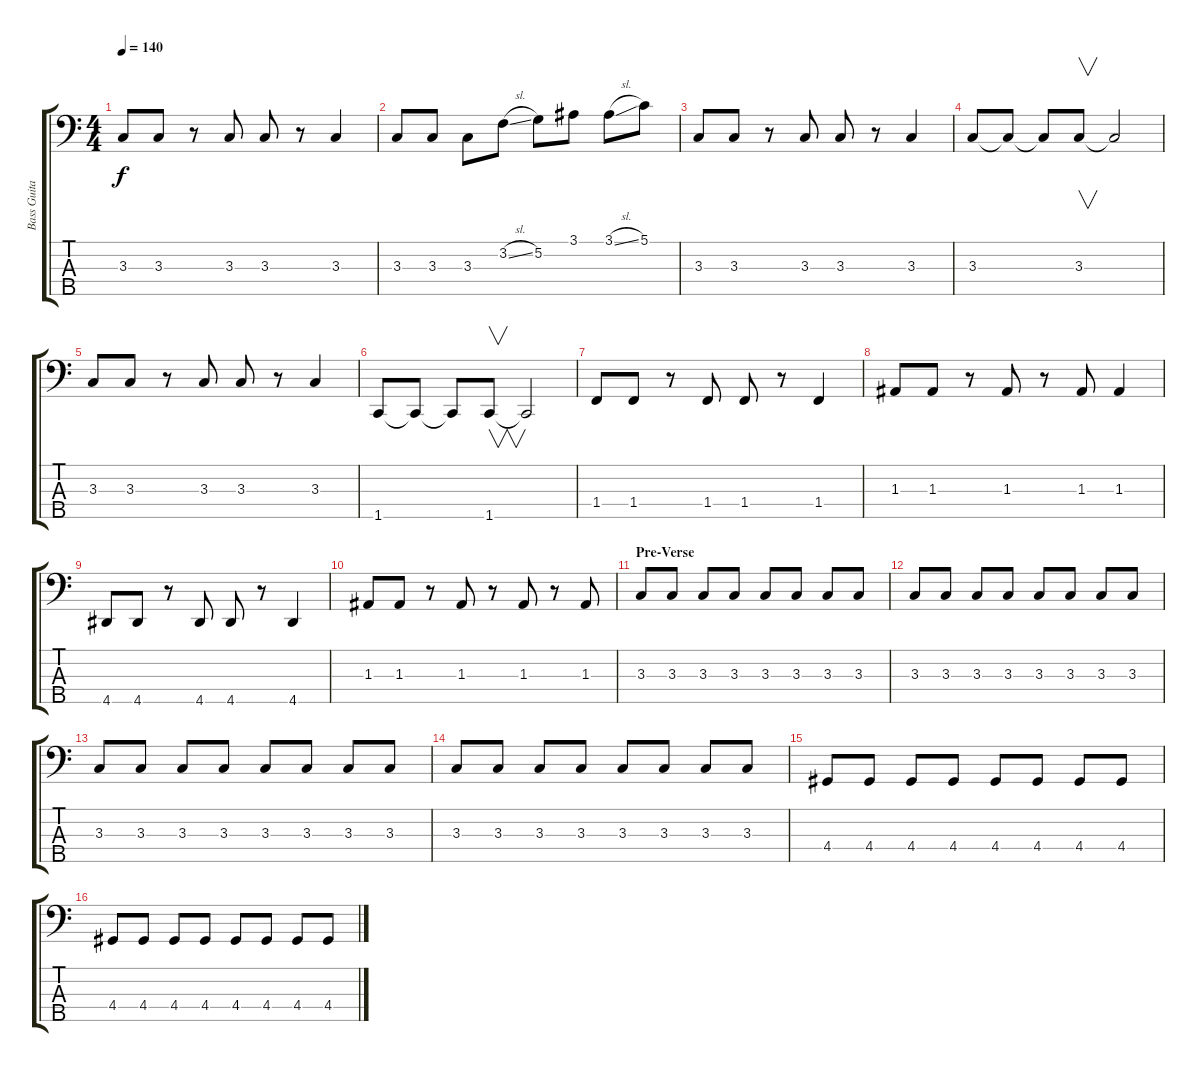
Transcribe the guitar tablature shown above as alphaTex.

\track ("Bass Guitar" "Bass Guita") {instrument electricbasspick}
\staff {score tabs}
\tuning (G2 D2 A1 E1 B0) {hide}
\ts (4 4)
\tempo 140
\clef f4
\ks c
3.3.8{dy f instrument slapbass2} 3.3.8 r.8 3.3.8 3.3.8 r.8 3.3.4 |
3.3.8 3.3.8 3.3.8 3.2{sl}.8 5.2.8 3.1.8 3.1{sl}.8 5.1.8 |
3.3.8{instrument slapbass2} 3.3.8 r.8 3.3.8 3.3.8 r.8 3.3.4 |
3.3.8 3.3{t}.8 3.3{t}.8 3.3.8{v} 3.3{t}.2 |
3.3.8{instrument slapbass2} 3.3.8 r.8 3.3.8 3.3.8 r.8 3.3.4 |
1.5.8 1.5{t}.8 1.5{t}.8 1.5.8{v} 1.5{t}.2 |
1.4.8 1.4.8 r.8 1.4.8 1.4.8 r.8 1.4.4 |
1.3.8 1.3.8 r.8 1.3.8 r.8 1.3.8 1.3.4 |
4.5.8 4.5.8 r.8 4.5.8 4.5.8 r.8 4.5.4 |
1.3.8 1.3.8 r.8 1.3.8 r.8 1.3.8 r.8 1.3.8 |
\section ("" "Pre-Verse")
3.3.8 3.3.8 3.3.8 3.3.8 3.3.8 3.3.8 3.3.8 3.3.8 |
3.3.8 3.3.8 3.3.8 3.3.8 3.3.8 3.3.8 3.3.8 3.3.8 |
3.3.8 3.3.8 3.3.8 3.3.8 3.3.8 3.3.8 3.3.8 3.3.8 |
3.3.8 3.3.8 3.3.8 3.3.8 3.3.8 3.3.8 3.3.8 3.3.8 |
4.4.8 4.4.8 4.4.8 4.4.8 4.4.8 4.4.8 4.4.8 4.4.8 |
4.4.8 4.4.8 4.4.8 4.4.8 4.4.8 4.4.8 4.4.8 4.4.8
